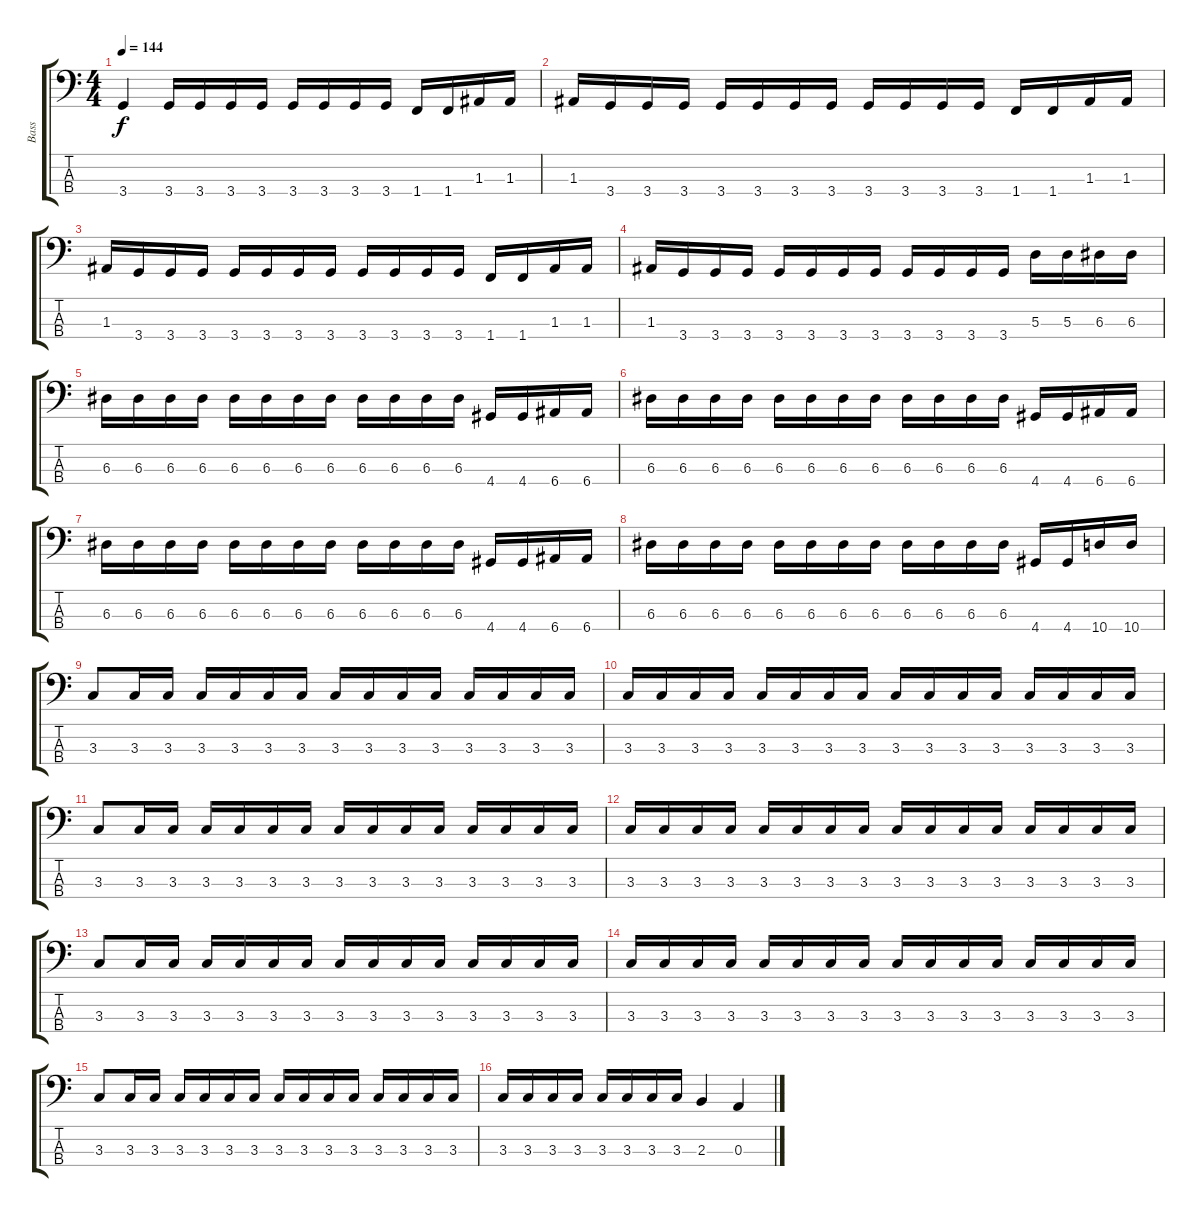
\track ("Bass" "Bass") {instrument electricbassfinger}
\staff {score tabs}
\tuning (G2 D2 A1 E1) {hide}
\ts (4 4)
\tempo 144
\clef f4
\ks c
3.4.4{dy f} 3.4.16 3.4.16 3.4.16 3.4.16 3.4.16 3.4.16 3.4.16 3.4.16 1.4.16 1.4.16 1.3.16 1.3.16 |
1.3.16 3.4.16 3.4.16 3.4.16 3.4.16 3.4.16 3.4.16 3.4.16 3.4.16 3.4.16 3.4.16 3.4.16 1.4.16 1.4.16 1.3.16 1.3.16 |
1.3.16 3.4.16 3.4.16 3.4.16 3.4.16 3.4.16 3.4.16 3.4.16 3.4.16 3.4.16 3.4.16 3.4.16 1.4.16 1.4.16 1.3.16 1.3.16 |
1.3.16 3.4.16 3.4.16 3.4.16 3.4.16 3.4.16 3.4.16 3.4.16 3.4.16 3.4.16 3.4.16 3.4.16 5.3.16 5.3.16 6.3.16 6.3.16 |
6.3.16 6.3.16 6.3.16 6.3.16 6.3.16 6.3.16 6.3.16 6.3.16 6.3.16 6.3.16 6.3.16 6.3.16 4.4.16 4.4.16 6.4.16 6.4.16 |
6.3.16 6.3.16 6.3.16 6.3.16 6.3.16 6.3.16 6.3.16 6.3.16 6.3.16 6.3.16 6.3.16 6.3.16 4.4.16 4.4.16 6.4.16 6.4.16 |
6.3.16 6.3.16 6.3.16 6.3.16 6.3.16 6.3.16 6.3.16 6.3.16 6.3.16 6.3.16 6.3.16 6.3.16 4.4.16 4.4.16 6.4.16 6.4.16 |
6.3.16 6.3.16 6.3.16 6.3.16 6.3.16 6.3.16 6.3.16 6.3.16 6.3.16 6.3.16 6.3.16 6.3.16 4.4.16 4.4.16 10.4.16 10.4.16 |
3.3.8 3.3.16 3.3.16 3.3.16 3.3.16 3.3.16 3.3.16 3.3.16 3.3.16 3.3.16 3.3.16 3.3.16 3.3.16 3.3.16 3.3.16 |
3.3.16 3.3.16 3.3.16 3.3.16 3.3.16 3.3.16 3.3.16 3.3.16 3.3.16 3.3.16 3.3.16 3.3.16 3.3.16 3.3.16 3.3.16 3.3.16 |
3.3.8 3.3.16 3.3.16 3.3.16 3.3.16 3.3.16 3.3.16 3.3.16 3.3.16 3.3.16 3.3.16 3.3.16 3.3.16 3.3.16 3.3.16 |
3.3.16 3.3.16 3.3.16 3.3.16 3.3.16 3.3.16 3.3.16 3.3.16 3.3.16 3.3.16 3.3.16 3.3.16 3.3.16 3.3.16 3.3.16 3.3.16 |
3.3.8 3.3.16 3.3.16 3.3.16 3.3.16 3.3.16 3.3.16 3.3.16 3.3.16 3.3.16 3.3.16 3.3.16 3.3.16 3.3.16 3.3.16 |
3.3.16 3.3.16 3.3.16 3.3.16 3.3.16 3.3.16 3.3.16 3.3.16 3.3.16 3.3.16 3.3.16 3.3.16 3.3.16 3.3.16 3.3.16 3.3.16 |
3.3.8 3.3.16 3.3.16 3.3.16 3.3.16 3.3.16 3.3.16 3.3.16 3.3.16 3.3.16 3.3.16 3.3.16 3.3.16 3.3.16 3.3.16 |
3.3.16 3.3.16 3.3.16 3.3.16 3.3.16 3.3.16 3.3.16 3.3.16 2.3.4 0.3.4
